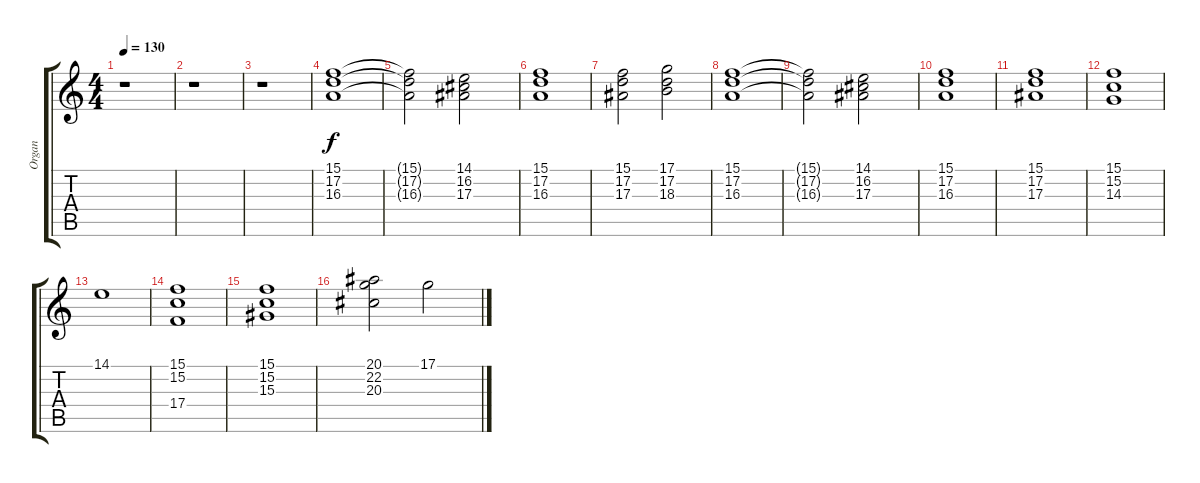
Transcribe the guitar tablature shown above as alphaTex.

\track ("Organ" "Organ") {instrument churchorgan}
\staff {score tabs}
\tuning (D4 A3 F3 C3 G2 D2) {hide}
\ts (4 4)
\tempo 130
\clef g2
\ks c
r.1{dy f} |
r.1 |
r.1 |
(15.1 17.2 16.3).1 |
(15.1{t} 17.2{t} 16.3{t}).2 (14.1 16.2 17.3).2 |
(15.1 17.2 16.3).1 |
(15.1 17.2 17.3).2 (17.1 17.2 18.3).2 |
(15.1 17.2 16.3).1 |
(15.1{t} 17.2{t} 16.3{t}).2 (14.1 16.2 17.3).2 |
(15.1 17.2 16.3).1 |
(15.1 17.2 17.3).1 |
(15.1 15.2 14.3).1 |
14.1.1 |
(15.1 15.2 17.4).1 |
(15.1 15.2 15.3).1 |
(20.1 22.2 20.3).2 17.1.2
